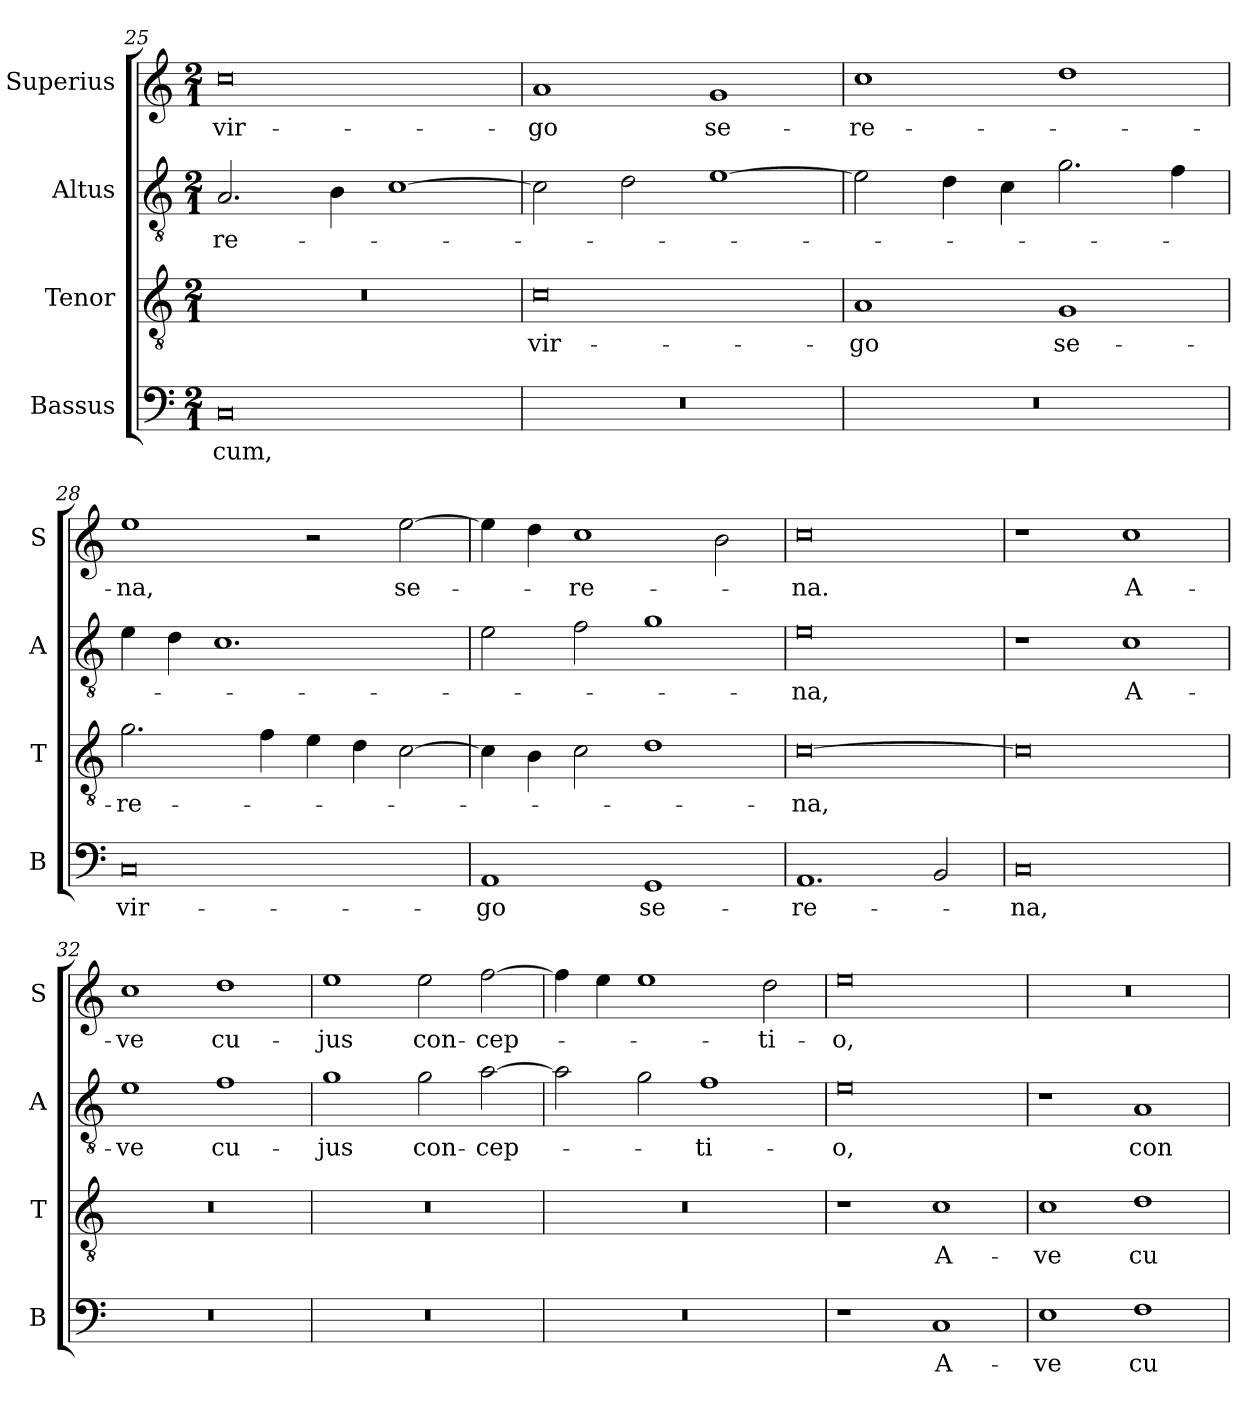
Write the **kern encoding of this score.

**kern	**text	**kern	**text	**kern	**text	**kern	**text
*part4	*part4	*part3	*part3	*part2	*part2	*part1	*part1
*staff4	*staff4	*staff3	*staff3	*staff2	*staff2	*staff1	*staff1
*I"Bassus	*	*I"Tenor	*	*I"Altus	*	*I"Superius	*
*I'B	*	*I'T	*	*I'A	*	*I'S	*
*clefF4	*	*clefGv2	*	*clefGv2	*	*clefG2	*
*k[]	*	*k[]	*	*k[]	*	*k[]	*
*M2/1	*	*M2/1	*	*M2/1	*	*M2/1	*
=25	=25	=25	=25	=25	=25	=25	=25
0C	-cum,	0r	.	2.A/	-re-	0cc	vir-
.	.	.	.	4B\	.	.	.
.	.	.	.	[1c	.	.	.
=26	=26	=26	=26	=26	=26	=26	=26
0r	.	0c	vir-	2c\]	.	1a	-go
.	.	.	.	2d\	.	.	.
.	.	.	.	[1e	.	1g	se-
=27	=27	=27	=27	=27	=27	=27	=27
0r	.	1A	-go	2e\]	.	1cc	-re-
.	.	.	.	4d\	.	.	.
.	.	.	.	4c\	.	.	.
.	.	1G	se-	2.g\	.	1dd	.
.	.	.	.	4f\	.	.	.
=28	=28	=28	=28	=28	=28	=28	=28
0C	vir-	2.g\	-re-	4e\	.	1ee	-na,
.	.	.	.	4d\	.	.	.
.	.	.	.	1.c	.	.	.
.	.	4f\	.	.	.	.	.
.	.	4e\	.	.	.	2r	.
.	.	4d\	.	.	.	.	.
.	.	[2c\	.	.	.	[2ee\	se-
=29	=29	=29	=29	=29	=29	=29	=29
1AA	-go	4c\]	.	2e\	.	4ee\]	.
.	.	4B\	.	.	.	4dd\	.
.	.	2c\	.	2f\	.	1cc	-re-
1GG	se-	1d	.	1g	.	.	.
.	.	.	.	.	.	2b\	.
=30	=30	=30	=30	=30	=30	=30	=30
1.AA	-re-	[0c	-na,	0e	-na,	0cc	-na.
2BB/	.	.	.	.	.	.	.
=31	=31	=31	=31	=31	=31	=31	=31
0C	-na,	0c]	.	1r	.	1r	.
.	.	.	.	1c	A-	1cc	A-
=32	=32	=32	=32	=32	=32	=32	=32
0r	.	0r	.	1e	-ve	1cc	-ve
.	.	.	.	1f	cu-	1dd	cu-
=33	=33	=33	=33	=33	=33	=33	=33
0r	.	0r	.	1g	-jus	1ee	-jus
.	.	.	.	2g\	con-	2ee\	con-
.	.	.	.	[2a\	-cep-	[2ff\	-cep-
=34	=34	=34	=34	=34	=34	=34	=34
0r	.	0r	.	2a\]	.	4ff\]	.
.	.	.	.	.	.	4ee\	.
.	.	.	.	2g\	.	1ee	.
.	.	.	.	1f	-ti-	.	.
.	.	.	.	.	.	2dd\	-ti-
=35	=35	=35	=35	=35	=35	=35	=35
1r	.	1r	.	0e	-o,	0ee	-o,
1C	A-	1c	A-	.	.	.	.
=36	=36	=36	=36	=36	=36	=36	=36
1E	-ve	1c	-ve	1r	.	0r	.
1F	cu-	1d	cu-	1A	con-	.	.
=	=	=	=	=	=	=	=
*-	*-	*-	*-	*-	*-	*-	*-
